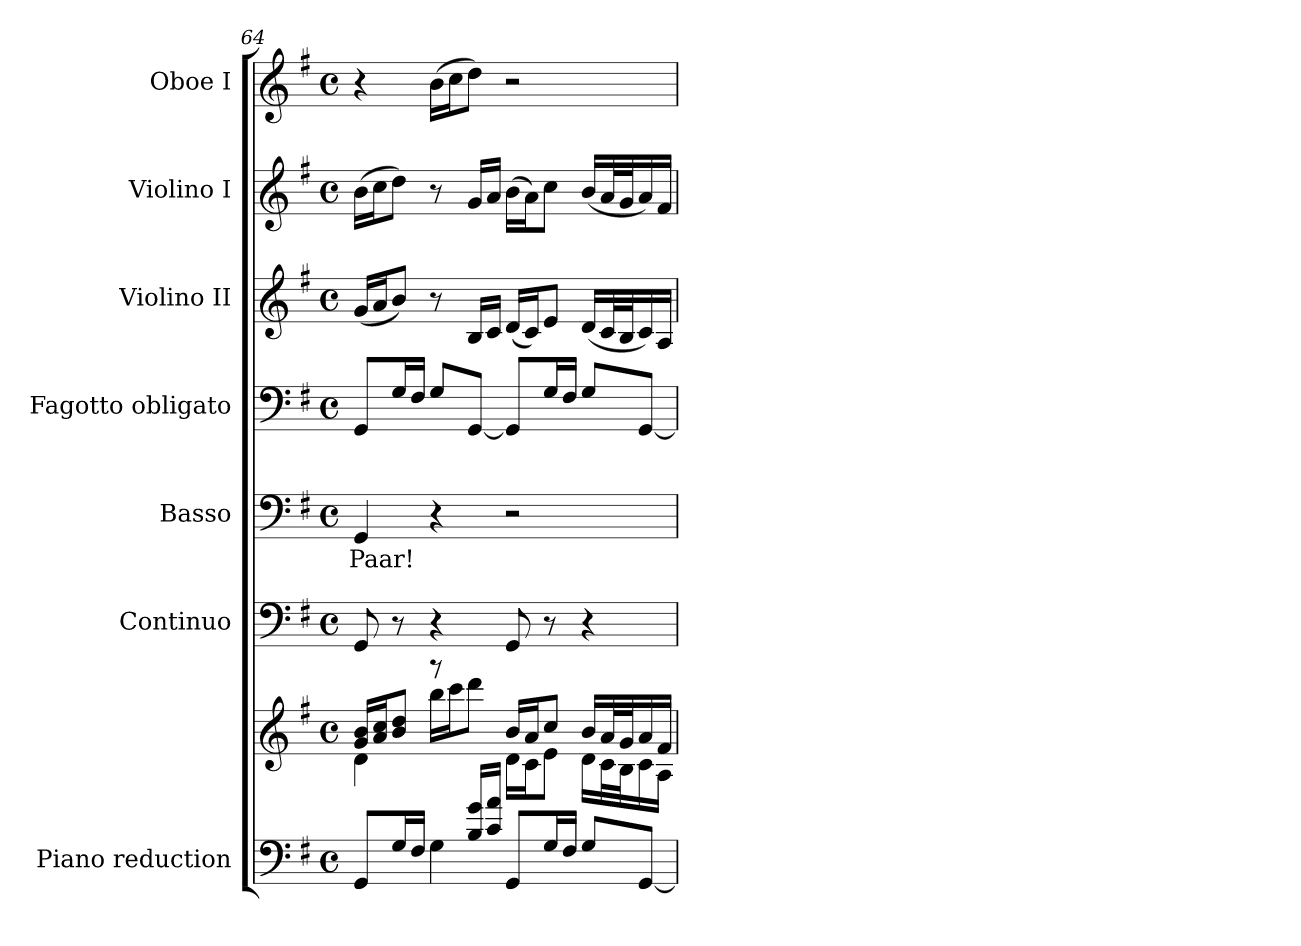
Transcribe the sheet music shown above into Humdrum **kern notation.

**kern	**kern	**kern	**kern	**text	**kern	**kern	**kern	**kern
*part7	*part7	*part6	*part5	*part5	*part4	*part3	*part2	*part1
*staff8	*staff7	*staff6	*staff5	*staff5	*staff4	*staff3	*staff2	*staff1
*I"Piano reduction	*	*I"Continuo	*I"Basso	*	*I"Fagotto obligato	*I"Violino II	*I"Violino I	*I"Oboe I
*I'Pno	*	*	*	*	*	*I'Vln	*I'Vln	*I'Ob
!!LO:PB:g=z
*clefF4	*clefG2	*clefF4	*clefF4	*	*clefF4	*clefG2	*clefG2	*clefG2
*k[f#]	*k[f#]	*k[f#]	*k[f#]	*	*k[f#]	*k[f#]	*k[f#]	*k[f#]
*M4/4	*M4/4	*M4/4	*M4/4	*	*M4/4	*M4/4	*M4/4	*M4/4
*met(c)	*met(c)	*met(c)	*met(c)	*	*met(c)	*met(c)	*met(c)	*met(c)
=64	=64	=64	=64	=64	=64	=64	=64	=64
*^	*^	*	*	*	*	*	*	*
!	!	!	!	!	!	!LO:LY:b	!	!	!	!
4.ryy	8GG/L	16g/ 16b/LL	4d\	8GG/	4GG/	Paar!	8GG/L	(<16g/LL	(>16b\LL	4r
.	.	16a/ 16cc/J	.	.	.	.	.	16a/J	16cc\J	.
.	16G/L	8b/ 8dd/J	.	8r	.	.	16G/L	8b/J)	8dd\J)	.
.	16F#/JJ	.	.	.	.	.	16F#/JJ	.	.	.
.	4G\	16bb\LL	8rggg	4r	4r	.	8G/L	8r	8r	(>16b\LL
.	.	16ccc\J	.	.	.	.	.	.	.	16cc\J
16B/ 16g/LL	.	8ddd\J	8ryy	.	.	.	[8GG/J	16B/LL	16g/LL	8dd\J)
16c/ 16a/JJ	.	.	.	.	.	.	.	16c/JJ	16a/JJ	.
2ryy	8GG/L	16b/LL	16d\LL	8GG/	2r	.	8GG/L]	(<16d/LL	(>16b\LL	2r
.	.	16a/J	16c\J	.	.	.	.	16c/J)	16a\J)	.
.	16G/L	8cc/J	8e\J	8r	.	.	16G/L	8e/J	8cc\J	.
.	16F#/JJ	.	.	.	.	.	16F#/JJ	.	.	.
.	8G/L	16b/LL	16d\LL	4r	.	.	8G/L	(<16d/LL	(<16b/LL	.
.	.	32a/L	32c\L	.	.	.	.	32c/L	32a/L	.
.	.	32g/J	32B\J	.	.	.	.	32B/J	32g/J	.
.	[8GG/J	16a/	16c\	.	.	.	[8GG/J	16c/)	16a/)	.
.	.	16f#/JJ	16A\JJ	.	.	.	.	16A/JJ	16f#/JJ	.
*v	*v	*	*	*	*	*	*	*	*	*
*	*v	*v	*	*	*	*	*	*	*
=	=	=	=	=	=	=	=	=
*-	*-	*-	*-	*-	*-	*-	*-	*-
